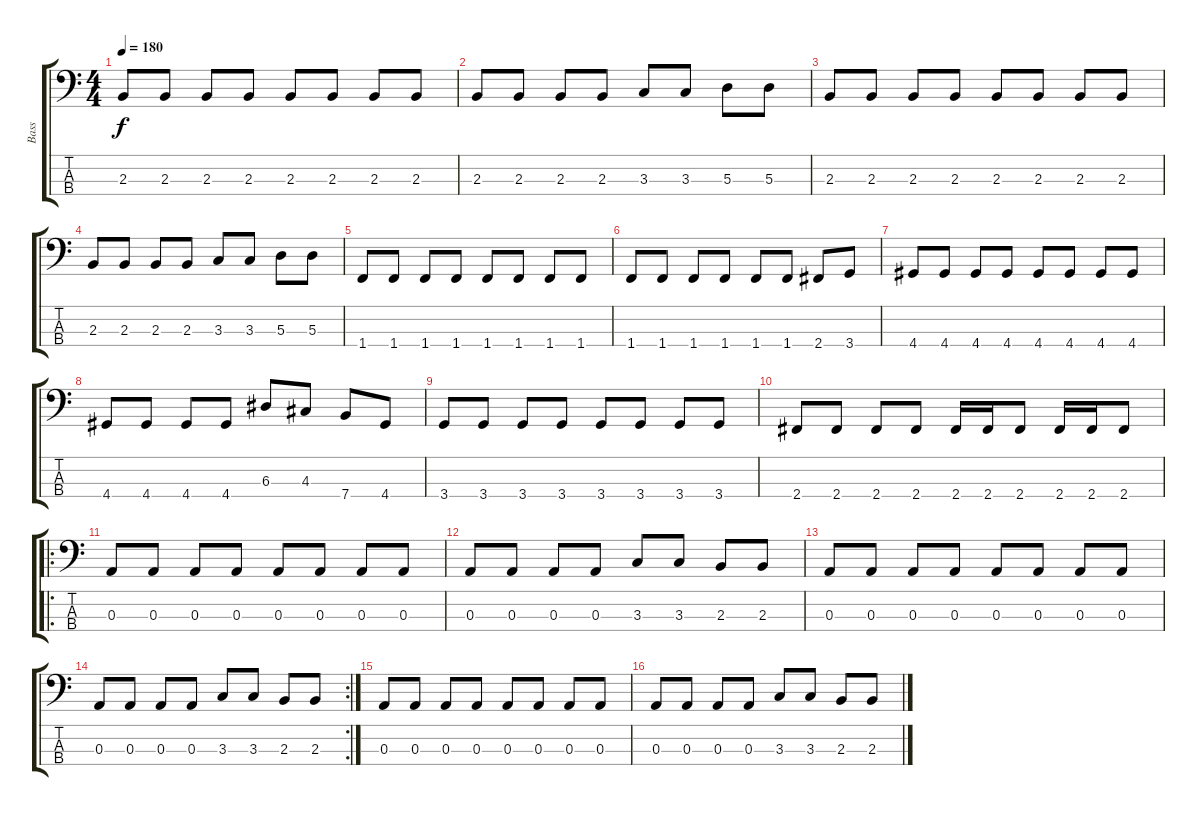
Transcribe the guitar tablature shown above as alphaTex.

\track ("Bass" "Bass") {instrument electricbasspick}
\staff {score tabs}
\tuning (G2 D2 A1 E1) {hide}
\ts (4 4)
\tempo 180
\clef f4
\ks c
2.3.8{dy f} 2.3.8 2.3.8 2.3.8 2.3.8 2.3.8 2.3.8 2.3.8 |
2.3.8 2.3.8 2.3.8 2.3.8 3.3.8 3.3.8 5.3.8 5.3.8 |
2.3.8 2.3.8 2.3.8 2.3.8 2.3.8 2.3.8 2.3.8 2.3.8 |
2.3.8 2.3.8 2.3.8 2.3.8 3.3.8 3.3.8 5.3.8 5.3.8 |
1.4.8 1.4.8 1.4.8 1.4.8 1.4.8 1.4.8 1.4.8 1.4.8 |
1.4.8 1.4.8 1.4.8 1.4.8 1.4.8 1.4.8 2.4.8 3.4.8 |
4.4.8 4.4.8 4.4.8 4.4.8 4.4.8 4.4.8 4.4.8 4.4.8 |
4.4.8 4.4.8 4.4.8 4.4.8 6.3.8 4.3.8 7.4.8 4.4.8 |
3.4.8 3.4.8 3.4.8 3.4.8 3.4.8 3.4.8 3.4.8 3.4.8 |
2.4.8 2.4.8 2.4.8 2.4.8 2.4.16 2.4.16 2.4.8 2.4.16 2.4.16 2.4.8 |
\ro
0.3.8 0.3.8 0.3.8 0.3.8 0.3.8 0.3.8 0.3.8 0.3.8 |
0.3.8 0.3.8 0.3.8 0.3.8 3.3.8 3.3.8 2.3.8 2.3.8 |
0.3.8 0.3.8 0.3.8 0.3.8 0.3.8 0.3.8 0.3.8 0.3.8 |
\rc 2
0.3.8 0.3.8 0.3.8 0.3.8 3.3.8 3.3.8 2.3.8 2.3.8 |
0.3.8 0.3.8 0.3.8 0.3.8 0.3.8 0.3.8 0.3.8 0.3.8 |
0.3.8 0.3.8 0.3.8 0.3.8 3.3.8 3.3.8 2.3.8 2.3.8
